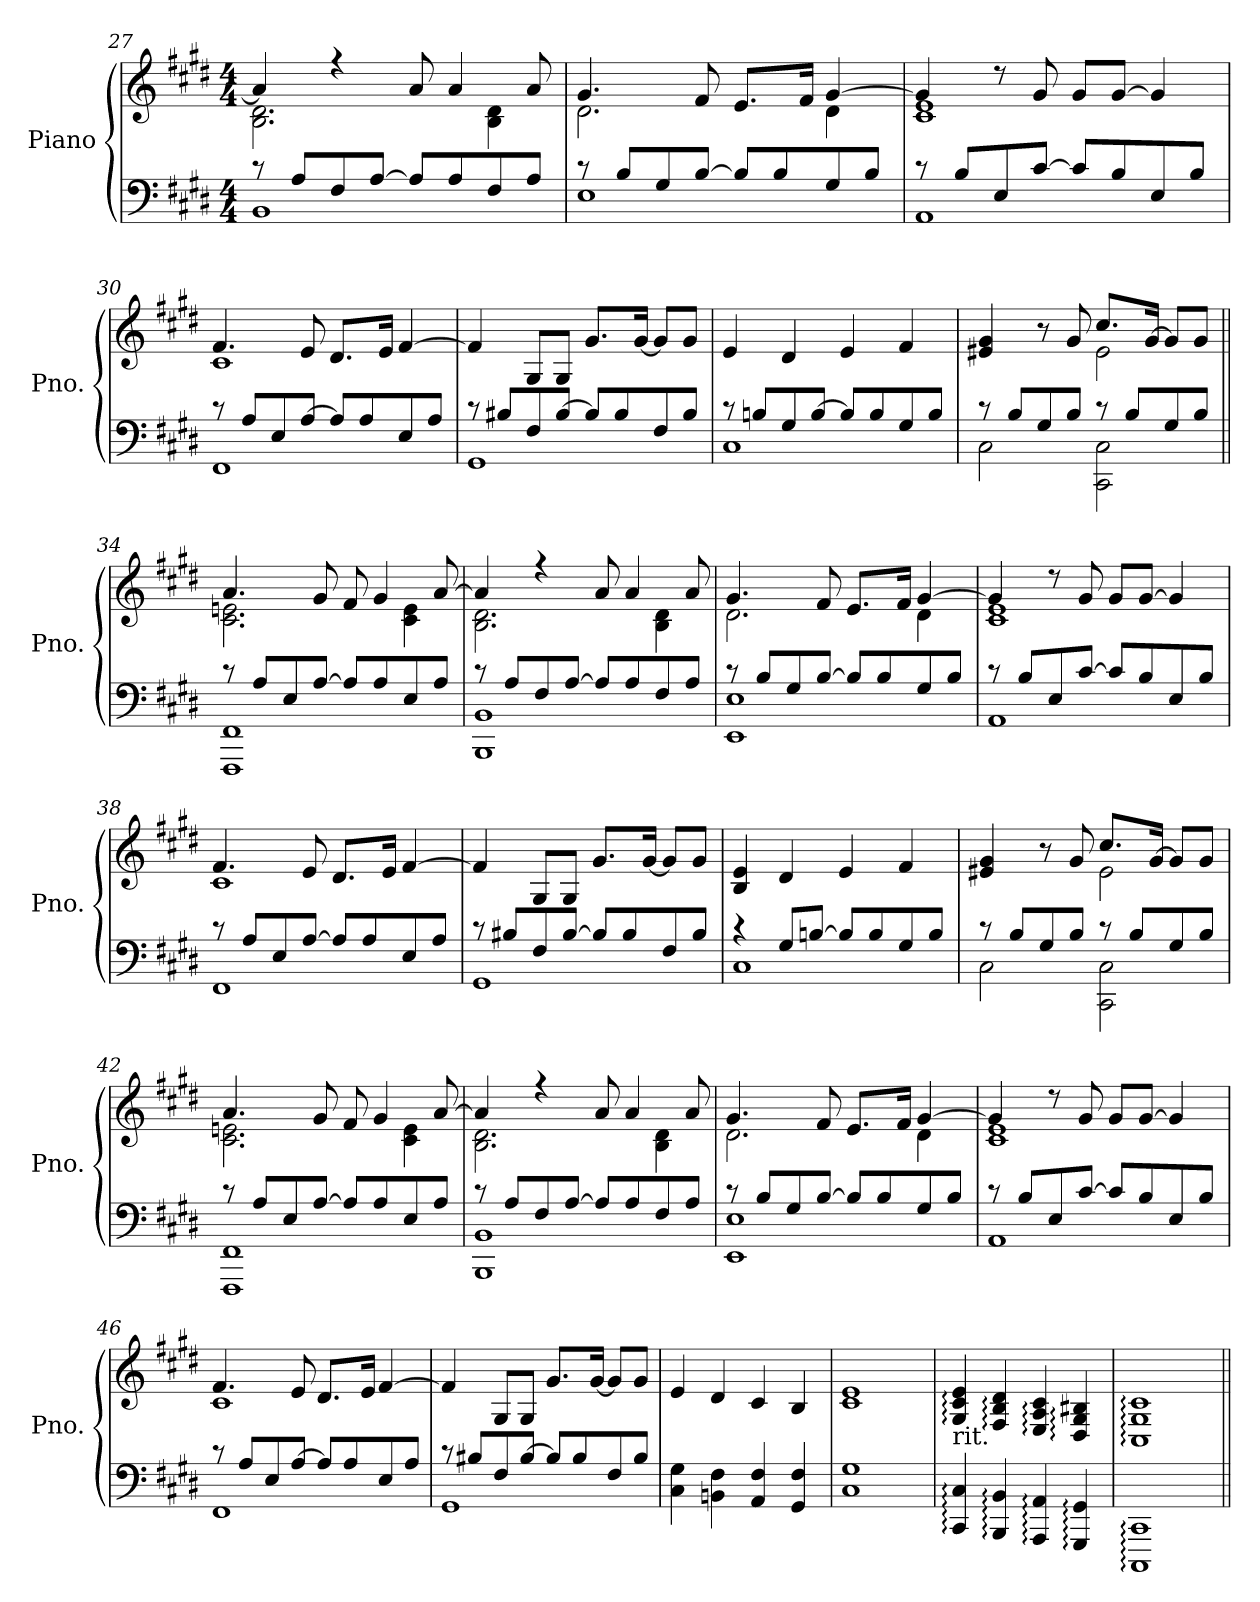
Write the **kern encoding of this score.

**kern	**kern
*part1	*part1
*staff2	*staff1
*I"Piano	*
*I'Pno.	*
*clefF4	*clefG2
*k[f#c#g#d#]	*k[f#c#g#d#]
*c#:	*c#:
*M4/4	*M4/4
=27	=27
*^	*^
8r	1BB	4a/]	2.B\ 2.d#\
8A/L	.	.	.
8F#/	.	4r	.
[8A/J	.	.	.
8A/L]	.	8a/	.
8A/	.	4a/	.
8F#/	.	.	4B\ 4d#\
8A/J	.	8a/	.
=28	=28	=28	=28
8r	1E	4.g#/	2.d#\
8B/L	.	.	.
8G#/	.	.	.
[8B/J	.	8f#/	.
8B/L]	.	8.e/L	.
8B/	.	.	.
.	.	16f#/Jk	.
8G#/	.	[4g#/	4d#\
8B/J	.	.	.
=29	=29	=29	=29
8r	1AA	4g#/]	1c# 1e
8B/L	.	.	.
8E/	.	8r	.
[8c#/J	.	8g#/	.
8c#/L]	.	8g#/L	.
8B/	.	[8g#/J	.
8E/	.	4g#/]	.
8B/J	.	.	.
!!LO:LB:g=z	!!
=30	=30	=30	=30
8r	1FF#	4.f#/	1c#
8A/L	.	.	.
8E/	.	.	.
[8A/J	.	8e/	.
8A/L]	.	8.d#/L	.
8A/	.	.	.
.	.	16e/Jk	.
8E/	.	[4f#/	.
8A/J	.	.	.
*	*	*v	*v
=31	=31	=31
8r	1GG#	4f#/]
8B#X/L	.	.
8F#/	.	8G#/L
[8B#/J	.	8G#/J
8B#/L]	.	8.g#/L
8B#/	.	.
.	.	[16g#/Jk
8F#/	.	8g#/L]
8B#/J	.	8g#/J
=32	=32	=32
8r	1C#	4e/
8Bn/L	.	.
8G#/	.	4d#/
[8B/J	.	.
8B/L]	.	4e/
8B/	.	.
8G#/	.	4f#/
8B/J	.	.
=33	=33	=33
*	*	*^
8r	2C#\	4e#X/ 4g#/	2ryy
8B/L	.	.	.
8G#/	.	8r	.
8B/J	.	8g#/	.
8r	2CC#\ 2C#\	8.cc#/L	2e#\
8B/L	.	.	.
.	.	[16g#/Jk	.
8G#/	.	8g#/L]	.
8B/J	.	8g#/J	.
!!LO:LB:g=z	!!
=34||	=34||	=34||	=34||
8r	1FFF# 1FF#	4.a/	2.c#\ 2.en\
8A/L	.	.	.
8E/	.	.	.
[8A/J	.	8g#/	.
8A/L]	.	8f#/	.
8A/	.	4g#/	.
8E/	.	.	4c#\ 4e\
8A/J	.	[8a/	.
=35	=35	=35	=35
8r	1BBB 1BB	4a/]	2.B\ 2.d#\
8A/L	.	.	.
8F#/	.	4r	.
[8A/J	.	.	.
8A/L]	.	8a/	.
8A/	.	4a/	.
8F#/	.	.	4B\ 4d#\
8A/J	.	8a/	.
=36	=36	=36	=36
8r	1EE 1E	4.g#/	2.d#\
8B/L	.	.	.
8G#/	.	.	.
[8B/J	.	8f#/	.
8B/L]	.	8.e/L	.
8B/	.	.	.
.	.	16f#/Jk	.
8G#/	.	[4g#/	4d#\
8B/J	.	.	.
=37	=37	=37	=37
8r	1AA	4g#/]	1c# 1e
8B/L	.	.	.
8E/	.	8r	.
[8c#/J	.	8g#/	.
8c#/L]	.	8g#/L	.
8B/	.	[8g#/J	.
8E/	.	4g#/]	.
8B/J	.	.	.
!!LO:LB:g=z	!!
=38	=38	=38	=38
8r	1FF#	4.f#/	1c#
8A/L	.	.	.
8E/	.	.	.
[8A/J	.	8e/	.
8A/L]	.	8.d#/L	.
8A/	.	.	.
.	.	16e/Jk	.
8E/	.	[4f#/	.
8A/J	.	.	.
*	*	*v	*v
=39	=39	=39
8r	1GG#	4f#/]
8B#X/L	.	.
8F#/	.	8G#/L
[8B#/J	.	8G#/J
8B#/L]	.	8.g#/L
8B#/	.	.
.	.	[16g#/Jk
8F#/	.	8g#/L]
8B#/J	.	8g#/J
=40	=40	=40
4r	1C#	4B/ 4e/
8G#/L	.	4d#/
[8Bn/J	.	.
8B/L]	.	4e/
8B/	.	.
8G#/	.	4f#/
8B/J	.	.
=41	=41	=41
*	*	*^
8r	2C#\	4e#X/ 4g#/	2ryy
8B/L	.	.	.
8G#/	.	8r	.
8B/J	.	8g#/	.
8r	2CC#\ 2C#\	8.cc#/L	2e#\
8B/L	.	.	.
.	.	[16g#/Jk	.
8G#/	.	8g#/L]	.
8B/J	.	8g#/J	.
!!LO:LB:g=z	!!
=42	=42	=42	=42
8r	1FFF# 1FF#	4.a/	2.c#\ 2.en\
8A/L	.	.	.
8E/	.	.	.
[8A/J	.	8g#/	.
8A/L]	.	8f#/	.
8A/	.	4g#/	.
8E/	.	.	4c#\ 4e\
8A/J	.	[8a/	.
=43	=43	=43	=43
8r	1BBB 1BB	4a/]	2.B\ 2.d#\
8A/L	.	.	.
8F#/	.	4r	.
[8A/J	.	.	.
8A/L]	.	8a/	.
8A/	.	4a/	.
8F#/	.	.	4B\ 4d#\
8A/J	.	8a/	.
=44	=44	=44	=44
8r	1EE 1E	4.g#/	2.d#\
8B/L	.	.	.
8G#/	.	.	.
[8B/J	.	8f#/	.
8B/L]	.	8.e/L	.
8B/	.	.	.
.	.	16f#/Jk	.
8G#/	.	[4g#/	4d#\
8B/J	.	.	.
=45	=45	=45	=45
8r	1AA	4g#/]	1c# 1e
8B/L	.	.	.
8E/	.	8r	.
[8c#/J	.	8g#/	.
8c#/L]	.	8g#/L	.
8B/	.	[8g#/J	.
8E/	.	4g#/]	.
8B/J	.	.	.
!!LO:LB:g=z	!!
=46	=46	=46	=46
8r	1FF#	4.f#/	1c#
8A/L	.	.	.
8E/	.	.	.
[8A/J	.	8e/	.
8A/L]	.	8.d#/L	.
8A/	.	.	.
.	.	16e/Jk	.
8E/	.	[4f#/	.
8A/J	.	.	.
*	*	*v	*v
=47	=47	=47
8r	1GG#	4f#/]
8B#X/L	.	.
8F#/	.	8G#/L
[8B#/J	.	8G#/J
8B#/L]	.	8.g#/L
8B#/	.	.
.	.	[16g#/Jk
8F#/	.	8g#/L]
8B#/J	.	8g#/J
*v	*v	*
=48	=48
4C#\ 4G#\	4e/
4BBn\ 4F#\	4d#/
4AA/ 4F#/	4c#/
4GG#/ 4F#/	4B/
=49	=49
1C# 1G#	1c# 1e
=50	=50
!	!LO:TX:b:t=rit.
4CC#/: 4C#/:	4G#/: 4c#/: 4e/:
4BBB/: 4BB/:	4F#/: 4B/: 4d#/:
4AAA/: 4AA/:	4E/: 4A/: 4c#/:
4GGG#/: 4GG#/:	4D#/: 4G#/: 4B#X/:
=51	=51
1CCC#: 1CC#:	1C#: 1G#: 1c#:
=||	=||
*-	*-
